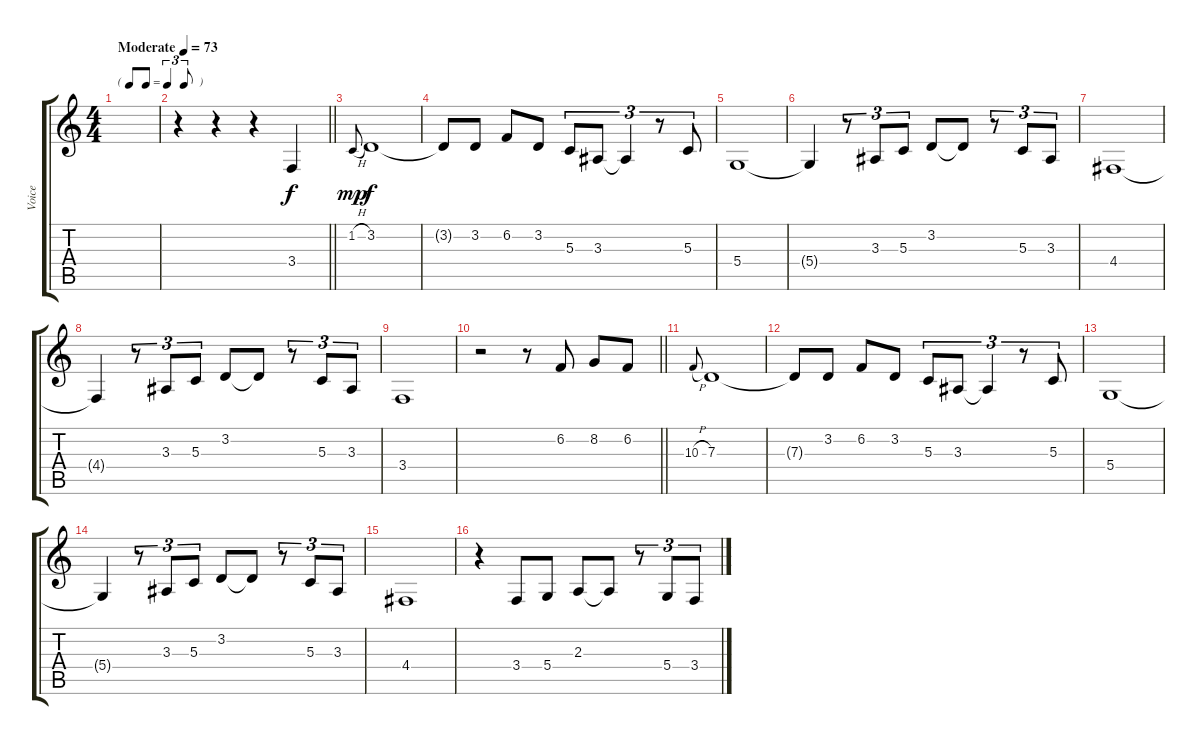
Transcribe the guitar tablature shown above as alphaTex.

\track ("Voice" "Voice") {instrument accordion}
\staff {score tabs}
\tuning (E4 B3 G3 D3 A2 E2) {hide}
\ts (4 4)
\tf triplet8th
\tempo (73 "Moderate")
\clef g2
\ks c
|
\barLineRight lightlight
r.4 r.4 r.4 3.4.4 |
\section ("" "")
1.2{h}.8{gr onbeat dy mp} 3.2.1{dy f} |
3.2{t}.8 3.2.8 6.2.8 3.2.8 5.3.8{tu (3 2)} 3.3.8{tu (3 2)} 3.3{t}.4{tu (3 2)} r.8{tu (3 2)} 5.3.8{tu (3 2)} |
5.4.1 |
5.4{t}.4 r.8{tu (3 2)} 3.3.8{tu (3 2)} 5.3.8{tu (3 2)} 3.2.8 3.2{t}.8 r.8{tu (3 2)} 5.3.8{tu (3 2)} 3.3.8{tu (3 2)} |
4.4.1 |
4.4{t}.4 r.8{tu (3 2)} 3.3.8{tu (3 2)} 5.3.8{tu (3 2)} 3.2.8 3.2{t}.8 r.8{tu (3 2)} 5.3.8{tu (3 2)} 3.3.8{tu (3 2)} |
3.4.1 |
\barLineRight lightlight
r.2 r.8 6.2.8 8.2.8 6.2.8 |
\section ("" "")
10.3{h}.8{gr onbeat} 7.3.1 |
7.3{t}.8 3.2.8 6.2.8 3.2.8 5.3.8{tu (3 2)} 3.3.8{tu (3 2)} 3.3{t}.4{tu (3 2)} r.8{tu (3 2)} 5.3.8{tu (3 2)} |
5.4.1 |
5.4{t}.4 r.8{tu (3 2)} 3.3.8{tu (3 2)} 5.3.8{tu (3 2)} 3.2.8 3.2{t}.8 r.8{tu (3 2)} 5.3.8{tu (3 2)} 3.3.8{tu (3 2)} |
4.4.1 |
r.4 3.4.8 5.4.8 2.3.8 2.3{t}.8 r.8{tu (3 2)} 5.4.8{tu (3 2)} 3.4.8{tu (3 2)}
